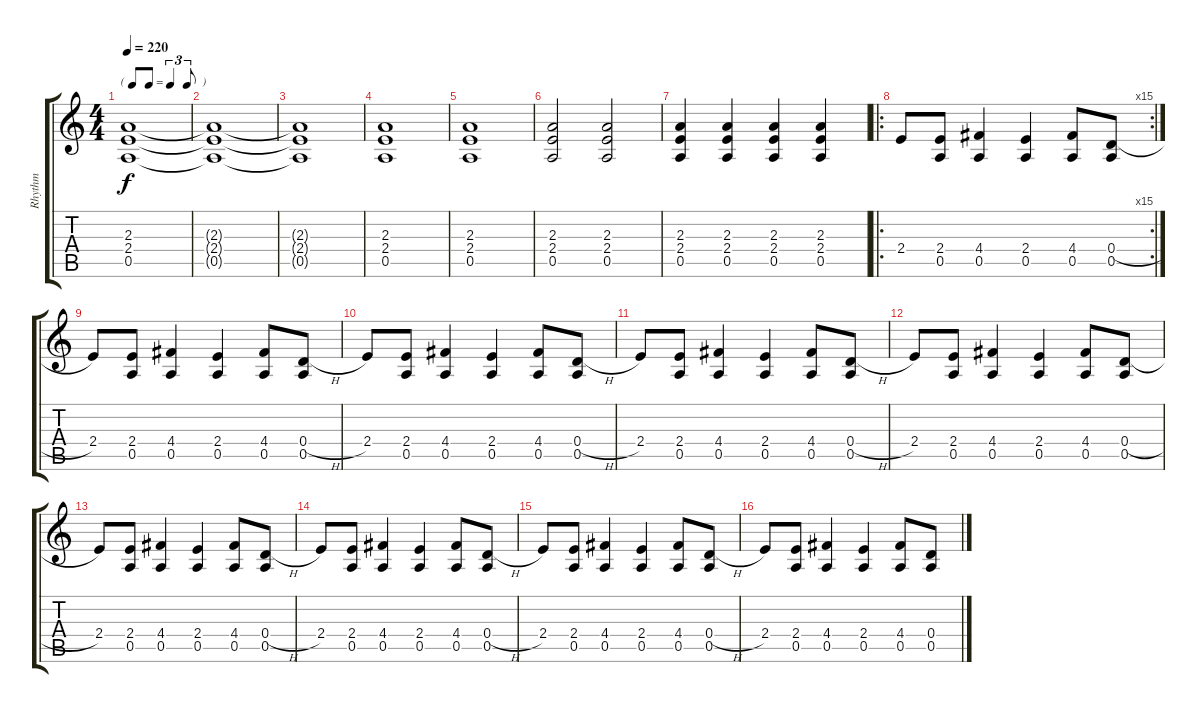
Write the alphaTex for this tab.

\track ("Rhythm" "Rhythm") {instrument overdrivenguitar}
\staff {score tabs}
\tuning (E4 B3 G3 D3 A2 E2) {hide}
\ts (4 4)
\tf triplet8th
\tempo 220
\clef g2
\ks c
(2.3{t} 2.4{t} 0.5{t}).1{dy f} |
(2.3{t} 2.4{t} 0.5{t}).1 |
(2.3{t} 2.4{t} 0.5{t}).1 |
(2.3 2.4 0.5).1 |
(2.3 2.4 0.5).1 |
(2.3 2.4 0.5).2 (2.3 2.4 0.5).2 |
(2.3 2.4 0.5).4 (2.3 2.4 0.5).4 (2.3 2.4 0.5).4 (2.3 2.4 0.5).4 |
\ro
\rc 15
2.4.8 (2.4 0.5).8 (4.4 0.5).4 (2.4 0.5).4 (4.4 0.5).8 (0.4{h} 0.5).8 |
2.4.8 (2.4 0.5).8 (4.4 0.5).4 (2.4 0.5).4 (4.4 0.5).8 (0.4{h} 0.5).8 |
2.4.8 (2.4 0.5).8 (4.4 0.5).4 (2.4 0.5).4 (4.4 0.5).8 (0.4{h} 0.5).8 |
2.4.8 (2.4 0.5).8 (4.4 0.5).4 (2.4 0.5).4 (4.4 0.5).8 (0.4{h} 0.5).8 |
2.4.8 (2.4 0.5).8 (4.4 0.5).4 (2.4 0.5).4 (4.4 0.5).8 (0.4{h} 0.5).8 |
2.4.8 (2.4 0.5).8 (4.4 0.5).4 (2.4 0.5).4 (4.4 0.5).8 (0.4{h} 0.5).8 |
2.4.8 (2.4 0.5).8 (4.4 0.5).4 (2.4 0.5).4 (4.4 0.5).8 (0.4{h} 0.5).8 |
2.4.8 (2.4 0.5).8 (4.4 0.5).4 (2.4 0.5).4 (4.4 0.5).8 (0.4{h} 0.5).8 |
2.4.8 (2.4 0.5).8 (4.4 0.5).4 (2.4 0.5).4 (4.4 0.5).8 (0.4{h} 0.5).8
